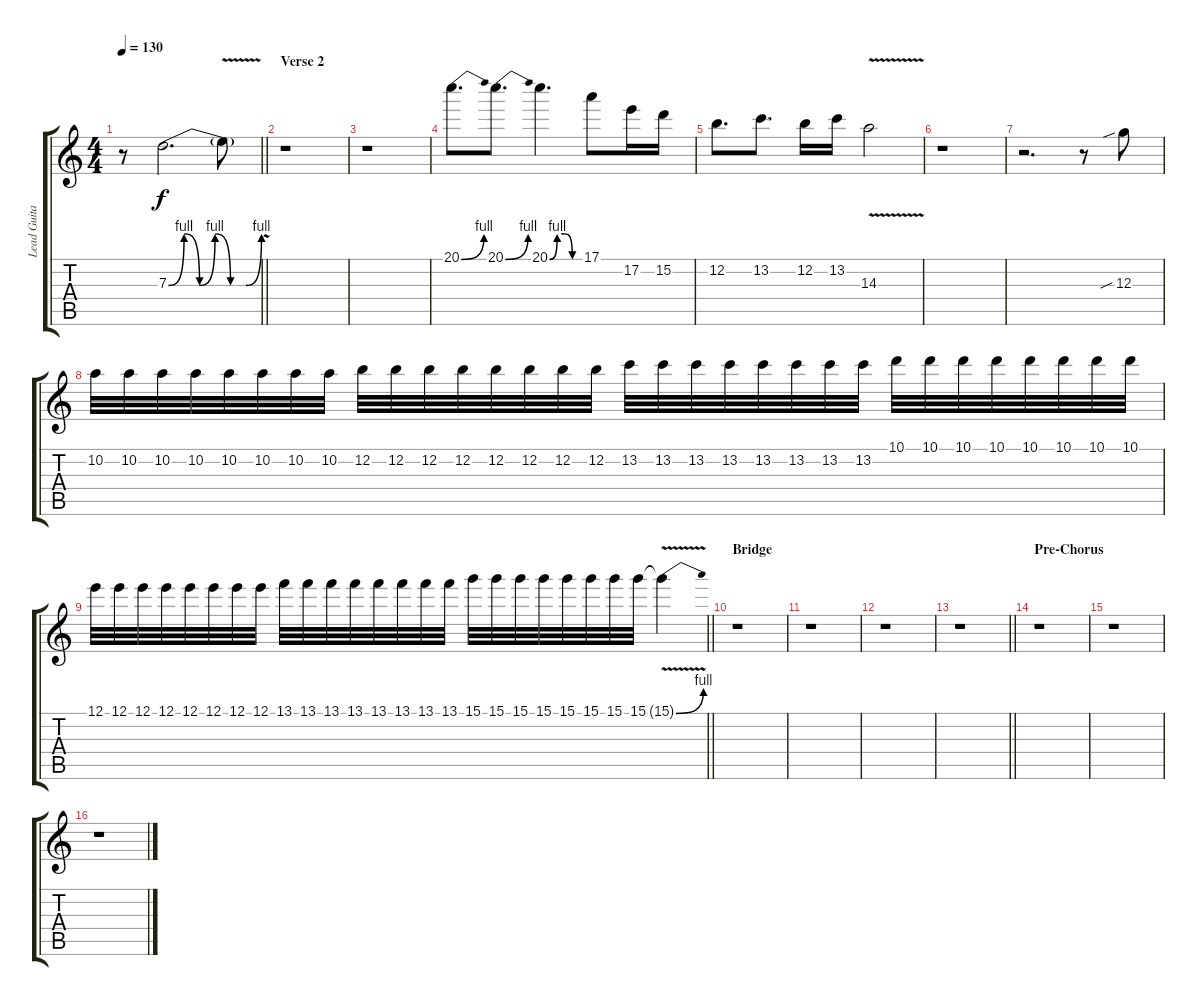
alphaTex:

\track ("Lead Guitar" "Lead Guita") {instrument distortionguitar}
\staff {score tabs}
\tuning (E4 B3 G3 D3 A2 E2) {hide}
\ts (4 4)
\tempo 130
\clef g2
\barLineRight lightlight
\ks c
r.8{dy f} 7.3{be (custom 0 0 10 4 20 0 30 4 40 0 50 0 60 4)}.2{d} 7.3{v t}.8 |
\section ("" "Verse 2")
r.1 |
r.1 |
20.1{be (bend 0 0 60 4)}.8{d} 20.1{be (bend 0 0 60 4)}.8{d} 20.1{be (custom 0 0 15 4 30 4 45 0 60 0)}.4{d} 17.1.8 17.2.16 15.2.16 |
12.2.8{d} 13.2.8{d} 12.2.16 13.2.16 14.3{v}.2 |
r.1 |
r.2{d} r.8 12.3{sib}.8 |
10.2.32 10.2.32 10.2.32 10.2.32 10.2.32 10.2.32 10.2.32 10.2.32 12.2.32 12.2.32 12.2.32 12.2.32 12.2.32 12.2.32 12.2.32 12.2.32 13.2.32 13.2.32 13.2.32 13.2.32 13.2.32 13.2.32 13.2.32 13.2.32 10.1.32 10.1.32 10.1.32 10.1.32 10.1.32 10.1.32 10.1.32 10.1.32 |
\barLineRight lightlight
12.1.32 12.1.32 12.1.32 12.1.32 12.1.32 12.1.32 12.1.32 12.1.32 13.1.32 13.1.32 13.1.32 13.1.32 13.1.32 13.1.32 13.1.32 13.1.32 15.1.32 15.1.32 15.1.32 15.1.32 15.1.32 15.1.32 15.1.32 15.1.32 15.1{be (bend 0 0 60 4) v t}.4 |
\section ("" "Bridge")
r.1 |
r.1 |
r.1 |
\barLineRight lightlight
r.1 |
\section ("" "Pre-Chorus")
r.1 |
r.1 |
r.1
